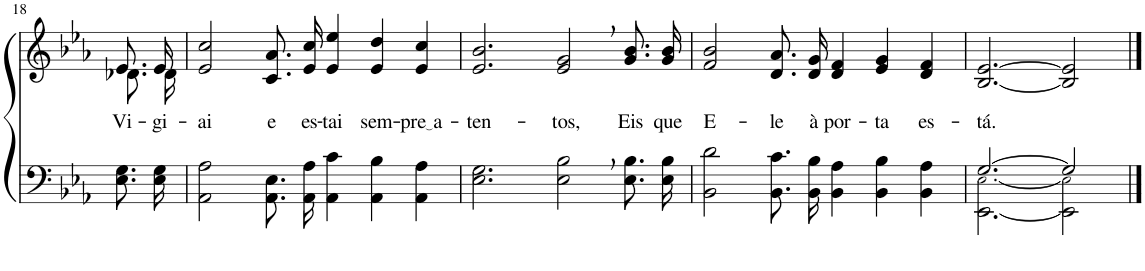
**kern	**kern	**text
*part2	*part1	*part1
*staff2	*staff1	*staff1
*I"Parte III e IV	*I"Parte I e II	*
!!LO:PB:g=z
*clefF4	*clefG2	*
*k[b-e-a-]	*k[b-e-a-]	*
*M6/4	*M6/4	*
=18	=18	=18
*	*^	*
!	!	!	!LO:LY:b
8.E-\ 8.G\L	8.e-/L	8.d-X\L	Vi-
!	!	!	!LO:LY:b
16E-\ 16G\Jk	16e-/Jk	16d-\Jk	-gi-
=19	=19	=19	=19
!	!	!	!LO:LY:b
*	*v	*v	*
2AA-\ 2A-\	2e-/ 2cc/	-ai
!	!	!LO:LY:b
8.AA-\ 8.E-\L	8.c/ 8.a-/L	e
!	!	!LO:LY:b
16AA-\ 16A-\Jk	16e-/ 16cc/Jk	es-
!	!	!LO:LY:b
4AA-\ 4c\	4e-/ 4ee-/	-tai
!	!	!LO:LY:b
4AA-\ 4B-\	4e-/ 4dd/	sem-
!	!	!LO:LY:b
4AA-\ 4A-\	4e-/ 4cc/	pre a
=20	=20	=20
!	!	!LO:LY:b
2.E-\ 2.G\	2.e-/ 2.b-/	-ten-
!	!	!LO:LY:b
2E-\, 2B-\,	2e-/, 2g/,	-tos,
!	!	!LO:LY:b
8.E-\ 8.B-\L	8.g/ 8.b-/L	Eis
!	!	!LO:LY:b
16E-\ 16B-\Jk	16g/ 16b-/Jk	que
=21	=21	=21
!	!	!LO:LY:b
2BB-\ 2d\	2f/ 2b-/	E-
!	!	!LO:LY:b
8.BB-\ 8.c\L	8.d/ 8.a-/L	-le
!	!	!LO:LY:b
16BB-\ 16B-\Jk	16d/ 16g/Jk	à
!	!	!LO:LY:b
4BB-\ 4A-\	4d/ 4f/	por-
!	!	!LO:LY:b
4BB-\ 4B-\	4e-/ 4g/	-ta
!	!	!LO:LY:b
4BB-\ 4A-\	4d/ 4f/	es-
=22	=22	=22
*^	*	*
!	!	!	!LO:LY:b
[2.G/	[2.EE-\ [2.E-!\	[2.B-/ [2.e-/	-tá.
2G/]	2EE-\] 2E-!\]	2B-/] 2e-/]	.
*v	*v	*	*
==	==	==
*-	*-	*-
